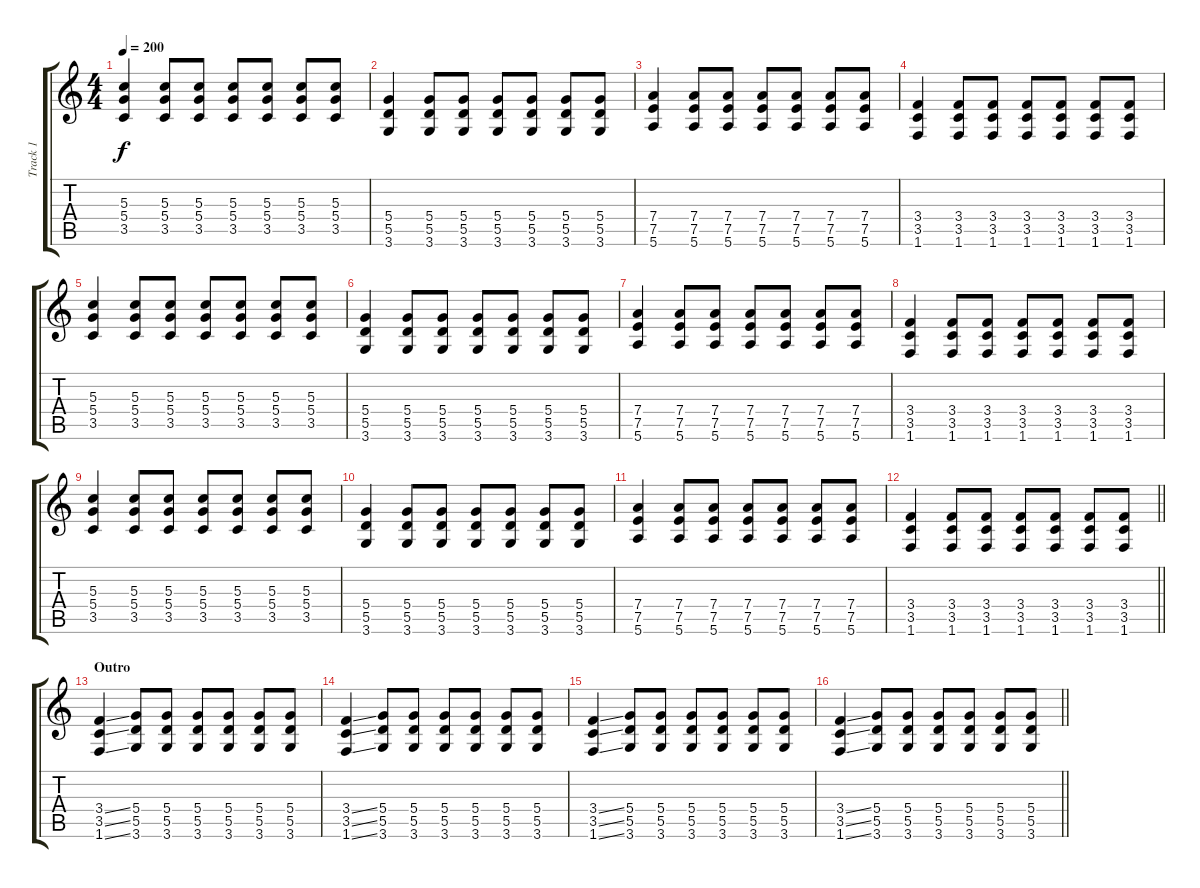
\track ("Track 1" "Track 1") {instrument distortionguitar}
\staff {score tabs}
\tuning (E4 B3 G3 D3 A2 E2) {hide}
\ts (4 4)
\tempo 200
\clef g2
\ks c
(5.3 5.4 3.5).4{dy f} (5.3 5.4 3.5).8 (5.3 5.4 3.5).8 (5.3 5.4 3.5).8 (5.3 5.4 3.5).8 (5.3 5.4 3.5).8 (5.3 5.4 3.5).8 |
(5.4 5.5 3.6).4 (5.4 5.5 3.6).8 (5.4 5.5 3.6).8 (5.4 5.5 3.6).8 (5.4 5.5 3.6).8 (5.4 5.5 3.6).8 (5.4 5.5 3.6).8 |
(7.4 7.5 5.6).4 (7.4 7.5 5.6).8 (7.4 7.5 5.6).8 (7.4 7.5 5.6).8 (7.4 7.5 5.6).8 (7.4 7.5 5.6).8 (7.4 7.5 5.6).8 |
(3.4 3.5 1.6).4 (3.4 3.5 1.6).8 (3.4 3.5 1.6).8 (3.4 3.5 1.6).8 (3.4 3.5 1.6).8 (3.4 3.5 1.6).8 (3.4 3.5 1.6).8 |
(5.3 5.4 3.5).4 (5.3 5.4 3.5).8 (5.3 5.4 3.5).8 (5.3 5.4 3.5).8 (5.3 5.4 3.5).8 (5.3 5.4 3.5).8 (5.3 5.4 3.5).8 |
(5.4 5.5 3.6).4 (5.4 5.5 3.6).8 (5.4 5.5 3.6).8 (5.4 5.5 3.6).8 (5.4 5.5 3.6).8 (5.4 5.5 3.6).8 (5.4 5.5 3.6).8 |
(7.4 7.5 5.6).4 (7.4 7.5 5.6).8 (7.4 7.5 5.6).8 (7.4 7.5 5.6).8 (7.4 7.5 5.6).8 (7.4 7.5 5.6).8 (7.4 7.5 5.6).8 |
(3.4 3.5 1.6).4 (3.4 3.5 1.6).8 (3.4 3.5 1.6).8 (3.4 3.5 1.6).8 (3.4 3.5 1.6).8 (3.4 3.5 1.6).8 (3.4 3.5 1.6).8 |
(5.3 5.4 3.5).4 (5.3 5.4 3.5).8 (5.3 5.4 3.5).8 (5.3 5.4 3.5).8 (5.3 5.4 3.5).8 (5.3 5.4 3.5).8 (5.3 5.4 3.5).8 |
(5.4 5.5 3.6).4 (5.4 5.5 3.6).8 (5.4 5.5 3.6).8 (5.4 5.5 3.6).8 (5.4 5.5 3.6).8 (5.4 5.5 3.6).8 (5.4 5.5 3.6).8 |
(7.4 7.5 5.6).4 (7.4 7.5 5.6).8 (7.4 7.5 5.6).8 (7.4 7.5 5.6).8 (7.4 7.5 5.6).8 (7.4 7.5 5.6).8 (7.4 7.5 5.6).8 |
\barLineRight lightlight
(3.4 3.5 1.6).4 (3.4 3.5 1.6).8 (3.4 3.5 1.6).8 (3.4 3.5 1.6).8 (3.4 3.5 1.6).8 (3.4 3.5 1.6).8 (3.4 3.5 1.6).8 |
\section ("" "Outro")
(3.4{ss} 3.5{ss} 1.6{ss}).4 (5.4 5.5 3.6).8 (5.4 5.5 3.6).8 (5.4 5.5 3.6).8 (5.4 5.5 3.6).8 (5.4 5.5 3.6).8 (5.4 5.5 3.6).8 |
(3.4{ss} 3.5{ss} 1.6{ss}).4 (5.4 5.5 3.6).8 (5.4 5.5 3.6).8 (5.4 5.5 3.6).8 (5.4 5.5 3.6).8 (5.4 5.5 3.6).8 (5.4 5.5 3.6).8 |
(3.4{ss} 3.5{ss} 1.6{ss}).4 (5.4 5.5 3.6).8 (5.4 5.5 3.6).8 (5.4 5.5 3.6).8 (5.4 5.5 3.6).8 (5.4 5.5 3.6).8 (5.4 5.5 3.6).8 |
\barLineRight lightlight
(3.4{ss} 3.5{ss} 1.6{ss}).4 (5.4 5.5 3.6).8 (5.4 5.5 3.6).8 (5.4 5.5 3.6).8 (5.4 5.5 3.6).8 (5.4 5.5 3.6).8 (5.4 5.5 3.6).8
